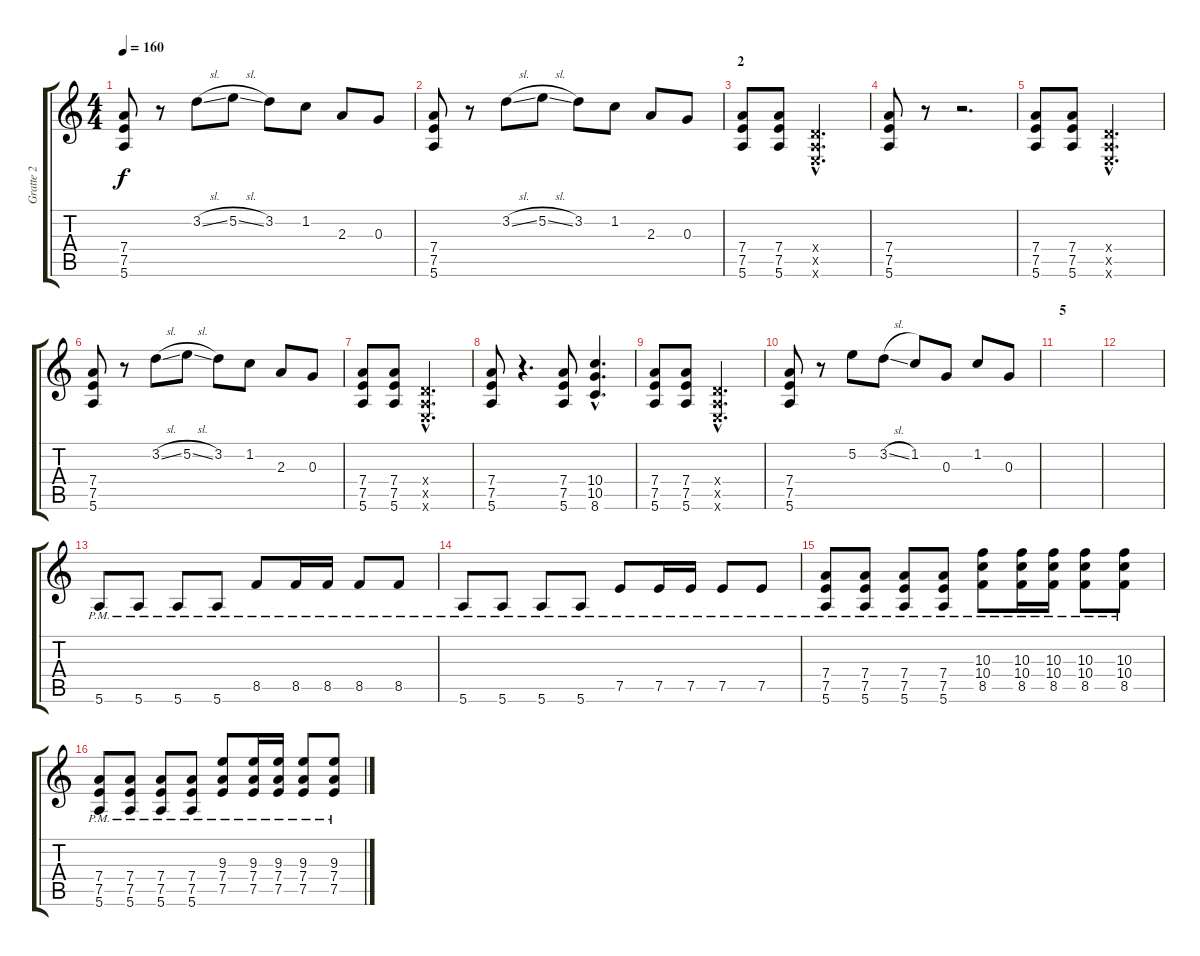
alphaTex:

\track ("Gratte 2" "Gratte 2") {instrument overdrivenguitar}
\staff {score tabs}
\tuning (E4 B3 G3 D3 A2 E2) {hide}
\ts (4 4)
\tempo 160
\clef g2
\ks c
(7.4 7.5 5.6).8{dy f} r.8 3.2{sl}.8 5.2{sl}.8 3.2.8 1.2.8 2.3.8 0.3.8 |
(7.4 7.5 5.6).8 r.8 3.2{sl}.8 5.2{sl}.8 3.2.8 1.2.8 2.3.8 0.3.8 |
\section ("" "2")
(7.4 7.5 5.6).8 (7.4 7.5 5.6).8 (0.4{hac x} 0.5{hac x} 0.6{hac x}).2{d} |
(7.4 7.5 5.6).8 r.8 r.2{d} |
(7.4 7.5 5.6).8 (7.4 7.5 5.6).8 (0.4{hac x} 0.5{hac x} 0.6{hac x}).2{d} |
(7.4 7.5 5.6).8 r.8 3.2{sl}.8 5.2{sl}.8 3.2.8 1.2.8 2.3.8 0.3.8 |
(7.4 7.5 5.6).8 (7.4 7.5 5.6).8 (0.4{hac x} 0.5{hac x} 0.6{hac x}).2{d} |
(7.4 7.5 5.6).8 r.4{d} (7.4 7.5 5.6).8 (10.4{hac} 10.5{hac} 8.6{hac}).4{d} |
(7.4 7.5 5.6).8 (7.4 7.5 5.6).8 (0.4{hac x} 0.5{hac x} 0.6{hac x}).2{d} |
(7.4 7.5 5.6).8 r.8 5.2.8 3.2{sl}.8 1.2.8 0.3.8 1.2.8 0.3.8 |
\section ("" "5")
|
|
5.6{pm}.8 5.6{pm}.8 5.6{pm}.8 5.6{pm}.8 8.5{pm}.8 8.5{pm}.16 8.5{pm}.16 8.5{pm}.8 8.5{pm}.8 |
5.6{pm}.8 5.6{pm}.8 5.6{pm}.8 5.6{pm}.8 7.5{pm}.8 7.5{pm}.16 7.5{pm}.16 7.5{pm}.8 7.5{pm}.8 |
(7.4 7.5 5.6{pm}).8 (7.4 7.5 5.6{pm}).8 (7.4 7.5 5.6{pm}).8 (7.4 7.5 5.6{pm}).8 (10.3 10.4 8.5{pm}).8 (10.3 10.4 8.5{pm}).16 (10.3 10.4 8.5{pm}).16 (10.3 10.4 8.5{pm}).8 (10.3 10.4 8.5{pm}).8 |
(7.4 7.5 5.6{pm}).8 (7.4 7.5 5.6{pm}).8 (7.4 7.5 5.6{pm}).8 (7.4 7.5 5.6{pm}).8 (9.3 7.4 7.5{pm}).8 (9.3 7.4 7.5{pm}).16 (9.3 7.4 7.5{pm}).16 (9.3 7.4 7.5{pm}).8 (9.3 7.4 7.5{pm}).8
